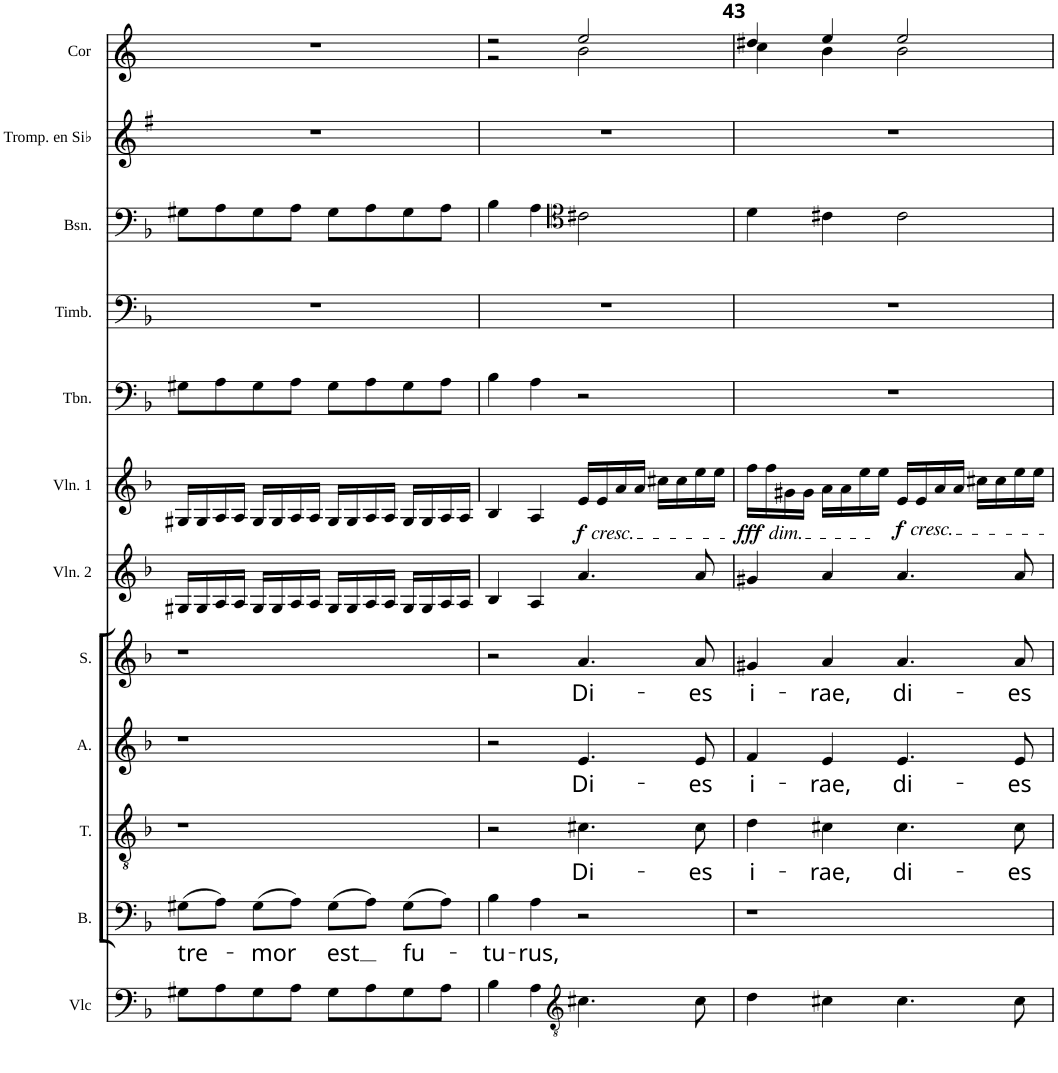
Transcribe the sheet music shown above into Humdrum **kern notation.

**kern	**kern	**text	**kern	**text	**kern	**text	**kern	**text	**kern	**kern	**dynam	**kern	**kern	**kern	**kern	**kern
*part12	*part11	*part11	*part10	*part10	*part9	*part9	*part8	*part8	*part7	*part6	*part6	*part5	*part4	*part3	*part2	*part1
*staff12	*staff11	*staff11	*staff10	*staff10	*staff9	*staff9	*staff8	*staff8	*staff7	*staff6	*staff6	*staff5	*staff4	*staff3	*staff2	*staff1
*I"Violoncelle	*I"Bass	*	*I"Tenor	*	*I"Alto	*	*I"Soprano	*	*I"Violon 2	*I"Violon 1	*	*I"Trombone	*I"Timbales	*I"Basson	*I"Trompette en Sib	*I"Cor en Fa
*I'Vlc	*I'B.	*	*I'T.	*	*I'A.	*	*I'S.	*	*I'Vln. 2	*I'Vln. 1	*	*I'Tbn.	*I'Timb.	*I'Bsn.	*I'Tromp. en Sib	*I'Cor
!!LO:PB:g=z
*clefF4	*clefF4	*	*clefGv2	*	*clefG2	*	*clefG2	*	*clefG2	*clefG2	*	*clefF4	*clefF4	*clefF4	*clefG2	*clefG2
*	*	*	*	*	*	*	*	*	*	*	*	*	*	*	*Trd1c2	*Trd4c7
*k[b-]	*k[b-]	*	*k[b-]	*	*k[b-]	*	*k[b-]	*	*k[b-]	*k[b-]	*	*k[b-]	*k[b-]	*k[b-]	*k[f#]	*k[]
*F:	*F:	*	*F:	*	*F:	*	*F:	*	*F:	*F:	*	*F:	*F:	*F:	*G:	*C:
*M4/4	*M4/4	*	*M4/4	*	*M4/4	*	*M4/4	*	*M4/4	*M4/4	*	*M4/4	*M4/4	*M4/4	*M4/4	*M4/4
*met(c)	*met(c)	*	*met(c)	*	*met(c)	*	*met(c)	*	*met(c)	*met(c)	*	*met(c)	*met(c)	*met(c)	*met(c)	*met(c)
=41	=41	=41	=41	=41	=41	=41	=41	=41	=41	=41	=41	=41	=41	=41	=41	=41
!	!	!LO:LY:b	!	!	!	!	!	!	!	!	!	!	!	!	!	!
8G#X\L	(>8G#X\L	tre-	1r	.	1r	.	1r	.	16G#X/LL	16G#X/LL	.	8G#X\L	1r	8G#X\L	1r	1r
.	.	.	.	.	.	.	.	.	16G#/	16G#/	.	.	.	.	.	.
8A\	8A\J)	.	.	.	.	.	.	.	16A/	16A/	.	8A\	.	8A\	.	.
.	.	.	.	.	.	.	.	.	16A/JJ	16A/JJ	.	.	.	.	.	.
!	!	!LO:LY:b	!	!	!	!	!	!	!	!	!	!	!	!	!	!
8G#\	(>8G#\L	-mor	.	.	.	.	.	.	16G#/LL	16G#/LL	.	8G#\	.	8G#\	.	.
.	.	.	.	.	.	.	.	.	16G#/	16G#/	.	.	.	.	.	.
8A\J	8A\J)	.	.	.	.	.	.	.	16A/	16A/	.	8A\J	.	8A\J	.	.
.	.	.	.	.	.	.	.	.	16A/JJ	16A/JJ	.	.	.	.	.	.
!	!	!LO:LY:b	!	!	!	!	!	!	!	!	!	!	!	!	!	!
8G#\L	(>8G#\L	est	.	.	.	.	.	.	16G#/LL	16G#/LL	.	8G#\L	.	8G#\L	.	.
.	.	.	.	.	.	.	.	.	16G#/	16G#/	.	.	.	.	.	.
8A\	8A\J)	.	.	.	.	.	.	.	16A/	16A/	.	8A\	.	8A\	.	.
.	.	.	.	.	.	.	.	.	16A/JJ	16A/JJ	.	.	.	.	.	.
!	!	!LO:LY:b	!	!	!	!	!	!	!	!	!	!	!	!	!	!
8G#\	(>8G#\L	fu-	.	.	.	.	.	.	16G#/LL	16G#/LL	.	8G#\	.	8G#\	.	.
.	.	.	.	.	.	.	.	.	16G#/	16G#/	.	.	.	.	.	.
8A\J	8A\J)	.	.	.	.	.	.	.	16A/	16A/	.	8A\J	.	8A\J	.	.
.	.	.	.	.	.	.	.	.	16A/JJ	16A/JJ	.	.	.	.	.	.
=42	=42	=42	=42	=42	=42	=42	=42	=42	=42	=42	=42	=42	=42	=42	=42	=42
!	!	!LO:LY:b	!	!	!	!	!	!	!	!	!	!	!	!	!	!
*	*	*	*	*	*	*	*	*	*	*	*	*	*	*	*	*^
4B-\	4B-\	-tu-	2r	.	2r	.	2r	.	4B-/	4B-/	.	4B-\	1r	4B-\	1r	2r	2r
!	!	!LO:LY:b	!	!	!	!	!	!	!	!	!	!	!	!	!	!	!
4A\	4A\	-rus,	.	.	.	.	.	.	4A/	4A/	.	4A\	.	4A\	.	.	.
*clefGv2	*	*	*	*	*	*	*	*	*	*	*	*	*	*clefC4	*	*	*
!	!	!	!	!	!	!	!	!	!	!LO:TX:b:i:t=cresc.	!	!	!	!	!	!	!
!	!	!	!	!LO:LY:b	!	!LO:LY:b	!	!LO:LY:b	!	!	!LO:DY:b	!	!	!	!	!	!
4.c#X\	2r	.	4.c#X\	Di-	4.e/	Di-	4.a/	Di-	4.a/	16e/LL	f	2r	.	2c#X\	.	2ee/	2b\
.	.	.	.	.	.	.	.	.	.	16e/	.	.	.	.	.	.	.
.	.	.	.	.	.	.	.	.	.	16a/	.	.	.	.	.	.	.
.	.	.	.	.	.	.	.	.	.	16a/JJ	.	.	.	.	.	.	.
.	.	.	.	.	.	.	.	.	.	16cc#X\LL	.	.	.	.	.	.	.
.	.	.	.	.	.	.	.	.	.	16cc#\	.	.	.	.	.	.	.
!	!	!	!	!LO:LY:b	!	!LO:LY:b	!	!LO:LY:b	!	!	!	!	!	!	!	!	!
8c#\	.	.	8c#\	-es	8e/	-es	8a/	-es	8a/	16ee\	.	.	.	.	.	.	.
.	.	.	.	.	.	.	.	.	.	16ee\JJ	.	.	.	.	.	.	.
=43	=43	=43	=43	=43	=43	=43	=43	=43	=43	=43	=43	=43	=43	=43	=43	=43	=43
!	!	!	!	!	!	!	!	!	!	!LO:TX:b:i:t=dim.	!	!	!	!	!	!	!
!	!	!	!	!LO:LY:b	!	!LO:LY:b	!	!LO:LY:b	!	!	!LO:DY:b	!	!	!	!	!	!
4d\	1r	.	4d\	i-	4f/	i-	4g#X/	i-	4g#X/	16ff\LL	fff	1r	1r	4d\	1r	4dd#X/	4cc\
.	.	.	.	.	.	.	.	.	.	16ff\	.	.	.	.	.	.	.
.	.	.	.	.	.	.	.	.	.	16g#X\	.	.	.	.	.	.	.
.	.	.	.	.	.	.	.	.	.	16g#\JJ	.	.	.	.	.	.	.
!	!	!	!	!LO:LY:b	!	!LO:LY:b	!	!LO:LY:b	!	!	!	!	!	!	!	!	!
4c#X\	.	.	4c#X\	-rae,	4e/	-rae,	4a/	-rae,	4a/	16a\LL	.	.	.	4c#X\	.	4ee/	4b\
.	.	.	.	.	.	.	.	.	.	16a\	.	.	.	.	.	.	.
.	.	.	.	.	.	.	.	.	.	16ee\	.	.	.	.	.	.	.
.	.	.	.	.	.	.	.	.	.	16ee\JJ	.	.	.	.	.	.	.
!	!	!	!	!	!	!	!	!	!	!LO:TX:b:i:t=cresc.	!	!	!	!	!	!	!
!	!	!	!	!LO:LY:b	!	!LO:LY:b	!	!LO:LY:b	!	!	!LO:DY:b	!	!	!	!	!	!
4.c#\	.	.	4.c#\	di-	4.e/	di-	4.a/	di-	4.a/	16e/LL	f	.	.	2c#\	.	2ee/	2b\
.	.	.	.	.	.	.	.	.	.	16e/	.	.	.	.	.	.	.
.	.	.	.	.	.	.	.	.	.	16a/	.	.	.	.	.	.	.
.	.	.	.	.	.	.	.	.	.	16a/JJ	.	.	.	.	.	.	.
.	.	.	.	.	.	.	.	.	.	16cc#X\LL	.	.	.	.	.	.	.
.	.	.	.	.	.	.	.	.	.	16cc#\	.	.	.	.	.	.	.
!	!	!	!	!LO:LY:b	!	!LO:LY:b	!	!LO:LY:b	!	!	!	!	!	!	!	!	!
8c#\	.	.	8c#\	-es	8e/	-es	8a/	-es	8a/	16ee\	.	.	.	.	.	.	.
.	.	.	.	.	.	.	.	.	.	16ee\JJ	.	.	.	.	.	.	.
*	*	*	*	*	*	*	*	*	*	*	*	*	*	*	*	*v	*v
=	=	=	=	=	=	=	=	=	=	=	=	=	=	=	=	=
*-	*-	*-	*-	*-	*-	*-	*-	*-	*-	*-	*-	*-	*-	*-	*-	*-
